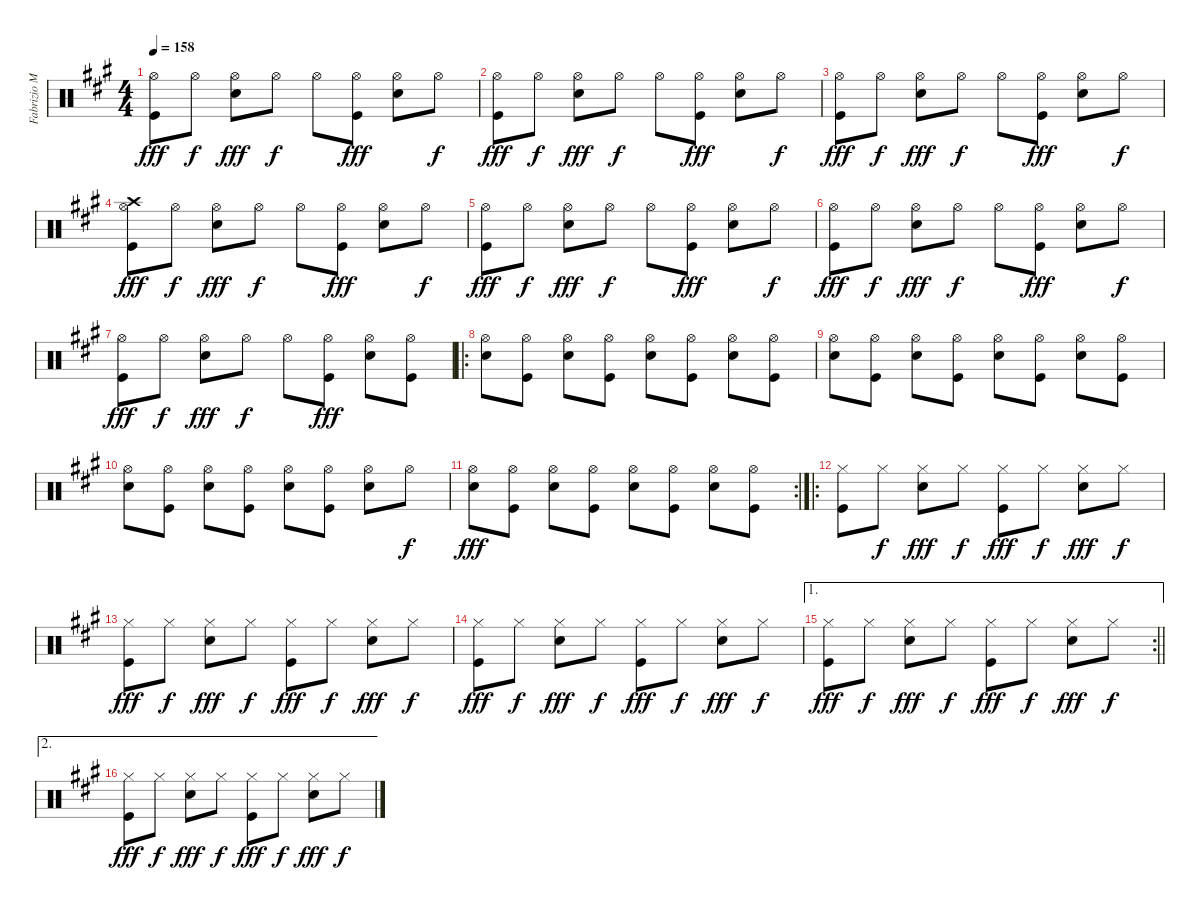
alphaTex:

\track ("Fabrizio Moretti" "Fabrizio M") {instrument percussion}
\staff {score}
\articulation defaults
\ts (4 4)
\tempo 158
\clef neutral
\ks a
("Hi-Hat (open)" "Kick (hit)").8{dy fff} "Hi-Hat (open)".8{dy f} ("Hi-Hat (open)" "Electric Snare (hit)").8{dy fff} "Hi-Hat (open)".8{dy f} "Hi-Hat (open)".8 ("Hi-Hat (open)" "Kick (hit)").8{dy fff} ("Hi-Hat (open)" "Electric Snare (hit)").8 "Hi-Hat (open)".8{dy f} |
("Hi-Hat (open)" "Kick (hit)").8{dy fff} "Hi-Hat (open)".8{dy f} ("Hi-Hat (open)" "Electric Snare (hit)").8{dy fff} "Hi-Hat (open)".8{dy f} "Hi-Hat (open)".8 ("Hi-Hat (open)" "Kick (hit)").8{dy fff} ("Hi-Hat (open)" "Electric Snare (hit)").8 "Hi-Hat (open)".8{dy f} |
("Hi-Hat (open)" "Kick (hit)").8{dy fff} "Hi-Hat (open)".8{dy f} ("Hi-Hat (open)" "Electric Snare (hit)").8{dy fff} "Hi-Hat (open)".8{dy f} "Hi-Hat (open)".8 ("Hi-Hat (open)" "Kick (hit)").8{dy fff} ("Hi-Hat (open)" "Electric Snare (hit)").8 "Hi-Hat (open)".8{dy f} |
("Crash high (hit)" "Hi-Hat (open)" "Kick (hit)").8{dy fff} "Hi-Hat (open)".8{dy f} ("Hi-Hat (open)" "Electric Snare (hit)").8{dy fff} "Hi-Hat (open)".8{dy f} "Hi-Hat (open)".8 ("Hi-Hat (open)" "Kick (hit)").8{dy fff} ("Hi-Hat (open)" "Electric Snare (hit)").8 "Hi-Hat (open)".8{dy f} |
("Hi-Hat (open)" "Kick (hit)").8{dy fff} "Hi-Hat (open)".8{dy f} ("Hi-Hat (open)" "Electric Snare (hit)").8{dy fff} "Hi-Hat (open)".8{dy f} "Hi-Hat (open)".8 ("Hi-Hat (open)" "Kick (hit)").8{dy fff} ("Hi-Hat (open)" "Electric Snare (hit)").8 "Hi-Hat (open)".8{dy f} |
("Hi-Hat (open)" "Kick (hit)").8{dy fff} "Hi-Hat (open)".8{dy f} ("Hi-Hat (open)" "Electric Snare (hit)").8{dy fff} "Hi-Hat (open)".8{dy f} "Hi-Hat (open)".8 ("Hi-Hat (open)" "Kick (hit)").8{dy fff} ("Hi-Hat (open)" "Electric Snare (hit)").8 "Hi-Hat (open)".8{dy f} |
("Hi-Hat (open)" "Kick (hit)").8{dy fff} "Hi-Hat (open)".8{dy f} ("Hi-Hat (open)" "Electric Snare (hit)").8{dy fff} "Hi-Hat (open)".8{dy f} "Hi-Hat (open)".8 ("Hi-Hat (open)" "Kick (hit)").8{dy fff} ("Hi-Hat (open)" "Electric Snare (hit)").8 ("Hi-Hat (open)" "Kick (hit)").8 |
\ro
("Hi-Hat (open)" "Electric Snare (hit)").8 ("Hi-Hat (open)" "Kick (hit)").8 ("Hi-Hat (open)" "Electric Snare (hit)").8 ("Hi-Hat (open)" "Kick (hit)").8 ("Hi-Hat (open)" "Electric Snare (hit)").8 ("Hi-Hat (open)" "Kick (hit)").8 ("Hi-Hat (open)" "Electric Snare (hit)").8 ("Hi-Hat (open)" "Kick (hit)").8 |
("Hi-Hat (open)" "Electric Snare (hit)").8 ("Hi-Hat (open)" "Kick (hit)").8 ("Hi-Hat (open)" "Electric Snare (hit)").8 ("Hi-Hat (open)" "Kick (hit)").8 ("Hi-Hat (open)" "Electric Snare (hit)").8 ("Hi-Hat (open)" "Kick (hit)").8 ("Hi-Hat (open)" "Electric Snare (hit)").8 ("Hi-Hat (open)" "Kick (hit)").8 |
("Hi-Hat (open)" "Electric Snare (hit)").8 ("Hi-Hat (open)" "Kick (hit)").8 ("Hi-Hat (open)" "Electric Snare (hit)").8 ("Hi-Hat (open)" "Kick (hit)").8 ("Hi-Hat (open)" "Electric Snare (hit)").8 ("Hi-Hat (open)" "Kick (hit)").8 ("Hi-Hat (open)" "Electric Snare (hit)").8 "Hi-Hat (open)".8{dy f} |
\rc 2
("Hi-Hat (open)" "Electric Snare (hit)").8{dy fff} ("Hi-Hat (open)" "Kick (hit)").8 ("Hi-Hat (open)" "Electric Snare (hit)").8 ("Hi-Hat (open)" "Kick (hit)").8 ("Hi-Hat (open)" "Electric Snare (hit)").8 ("Hi-Hat (open)" "Kick (hit)").8 ("Hi-Hat (open)" "Electric Snare (hit)").8 ("Hi-Hat (open)" "Kick (hit)").8 |
\ro
("Hi-Hat (closed)" "Kick (hit)").8 "Hi-Hat (closed)".8{dy f} ("Hi-Hat (closed)" "Electric Snare (hit)").8{dy fff} "Hi-Hat (closed)".8{dy f} ("Hi-Hat (closed)" "Kick (hit)").8{dy fff} "Hi-Hat (closed)".8{dy f} ("Hi-Hat (closed)" "Electric Snare (hit)").8{dy fff} "Hi-Hat (closed)".8{dy f} |
("Hi-Hat (closed)" "Kick (hit)").8{dy fff} "Hi-Hat (closed)".8{dy f} ("Hi-Hat (closed)" "Electric Snare (hit)").8{dy fff} "Hi-Hat (closed)".8{dy f} ("Hi-Hat (closed)" "Kick (hit)").8{dy fff} "Hi-Hat (closed)".8{dy f} ("Hi-Hat (closed)" "Electric Snare (hit)").8{dy fff} "Hi-Hat (closed)".8{dy f} |
("Hi-Hat (closed)" "Kick (hit)").8{dy fff} "Hi-Hat (closed)".8{dy f} ("Hi-Hat (closed)" "Electric Snare (hit)").8{dy fff} "Hi-Hat (closed)".8{dy f} ("Hi-Hat (closed)" "Kick (hit)").8{dy fff} "Hi-Hat (closed)".8{dy f} ("Hi-Hat (closed)" "Electric Snare (hit)").8{dy fff} "Hi-Hat (closed)".8{dy f} |
\ae 1
\rc 2
\barLineRight lightlight
("Hi-Hat (closed)" "Kick (hit)").8{dy fff} "Hi-Hat (closed)".8{dy f} ("Hi-Hat (closed)" "Electric Snare (hit)").8{dy fff} "Hi-Hat (closed)".8{dy f} ("Hi-Hat (closed)" "Kick (hit)").8{dy fff} "Hi-Hat (closed)".8{dy f} ("Hi-Hat (closed)" "Electric Snare (hit)").8{dy fff} "Hi-Hat (closed)".8{dy f} |
\ae 2
("Hi-Hat (closed)" "Kick (hit)").8{dy fff} "Hi-Hat (closed)".8{dy f} ("Hi-Hat (closed)" "Electric Snare (hit)").8{dy fff} "Hi-Hat (closed)".8{dy f} ("Hi-Hat (closed)" "Kick (hit)").8{dy fff} "Hi-Hat (closed)".8{dy f} ("Hi-Hat (closed)" "Electric Snare (hit)").8{dy fff} "Hi-Hat (closed)".8{dy f}
